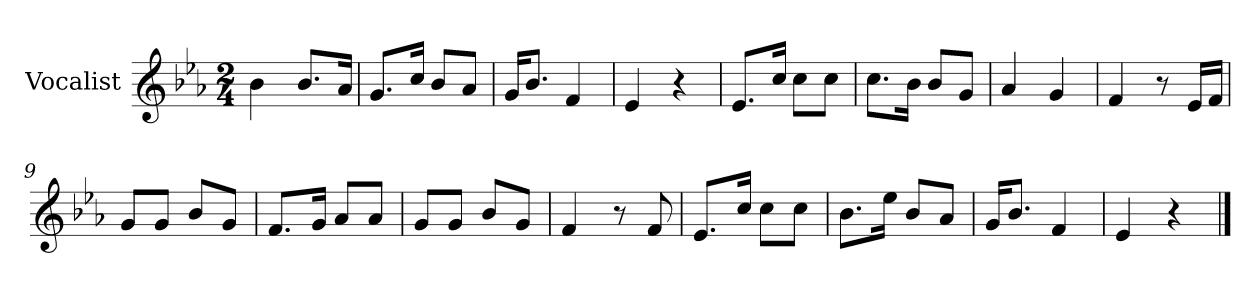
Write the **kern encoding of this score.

**kern
*part1
*staff1
*I"Vocalist
*k[b-e-a-]
*E-:
*M2/4
=1
4b-
8.b-L
16a-Jk
=2
8.gL
16ccJk
8b-L
8a-J
=3
16gKL
8.b-J
4f
=4
4e-
4r
=5
8.e-L
16ccJk
8ccL
8ccJ
=6
8.ccL
16b-Jk
8b-L
8gJ
=7
4a-
4g
=8
4f
8r
16e-LL
16fJJ
=9
8gL
8gJ
8b-L
8gJ
=10
8.fL
16gJk
8a-L
8a-J
=11
8gL
8gJ
8b-L
8gJ
=12
4f
8r
8f
=13
8.e-L
16ccJk
8ccL
8ccJ
=14
8.b-L
16ee-Jk
8b-L
8a-J
=15
16gKL
8.b-J
4f
=16
4e-
4r
==
*-
